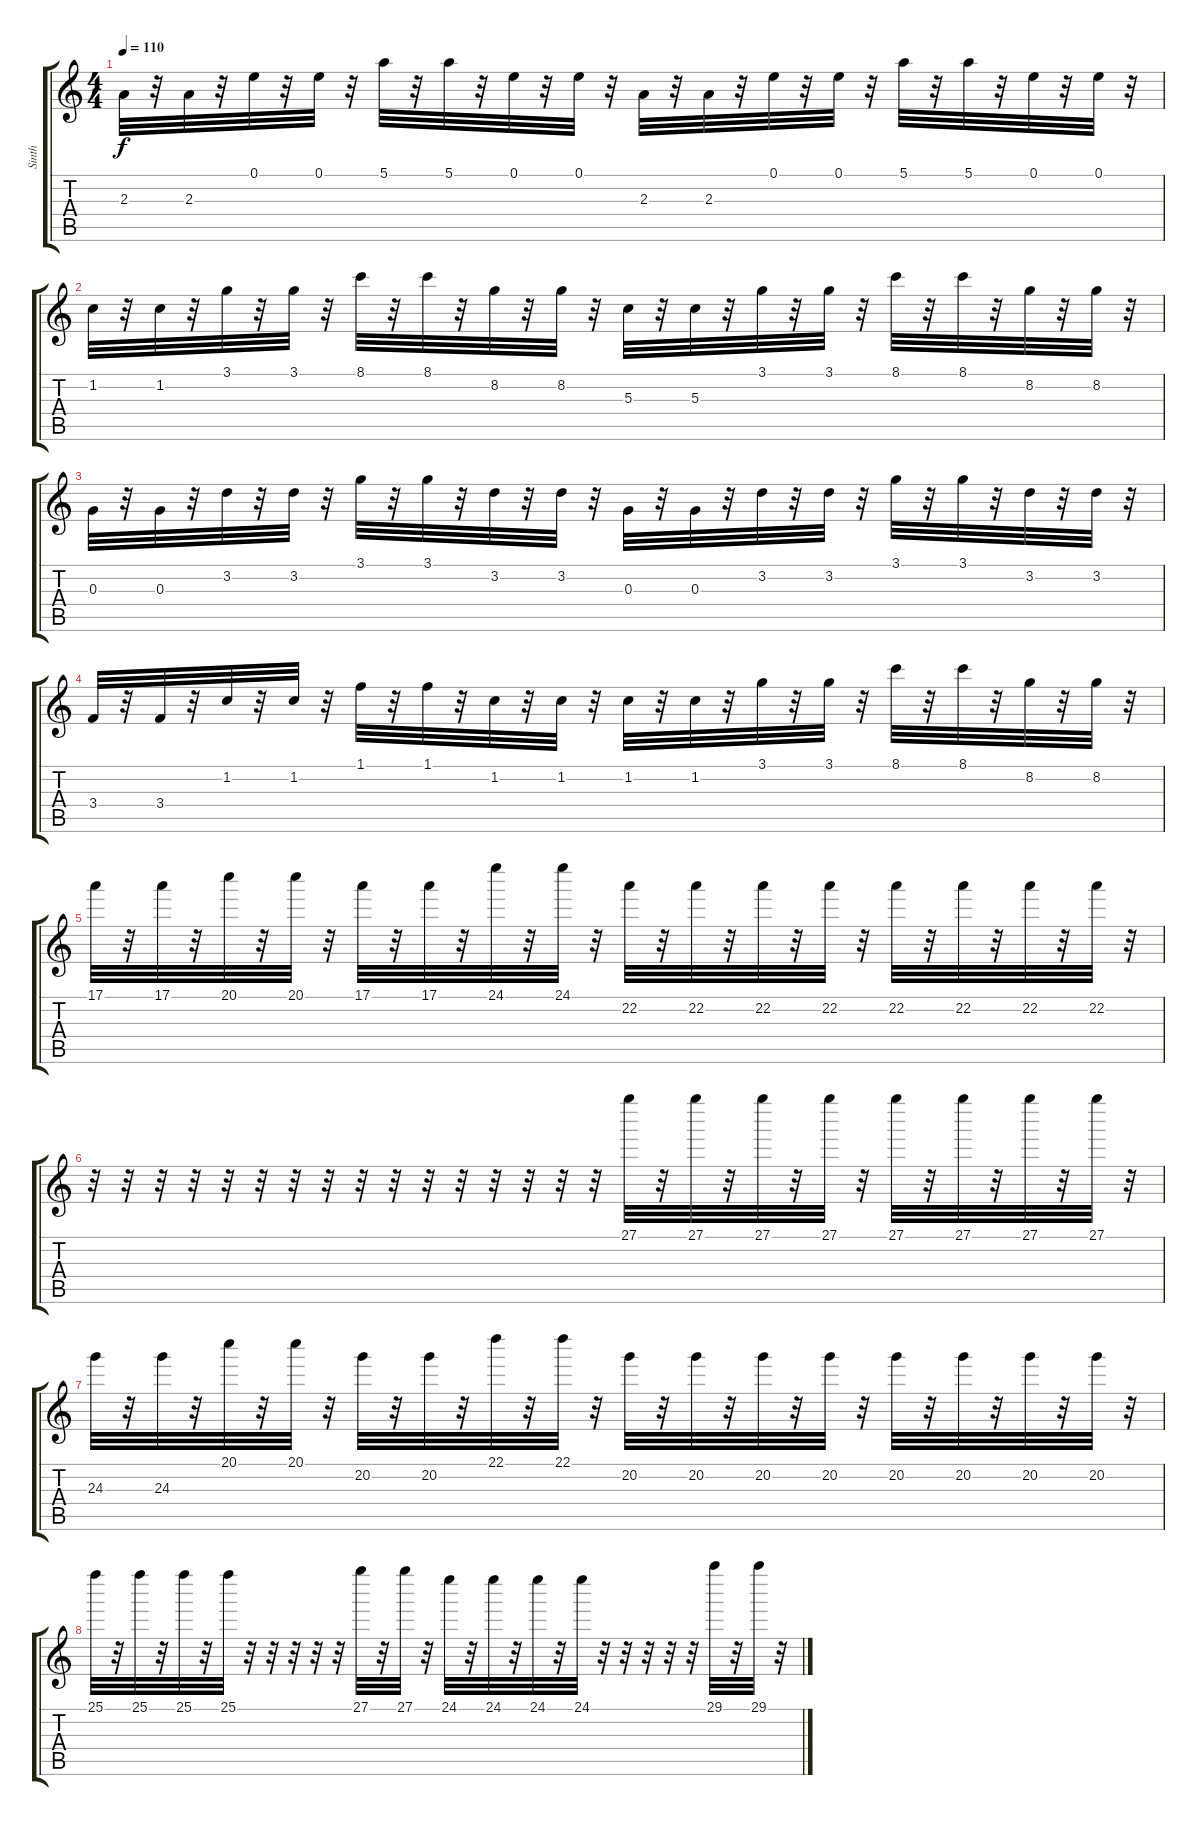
\track ("Sinth" "Sinth") {instrument electricguitarmuted}
\staff {score tabs}
\tuning (E4 B3 G3 D3 A2 E2) {hide}
\ts (4 4)
\tempo 110
\clef g2
\ks c
2.3.32{dy f} r.32 2.3.32 r.32 0.1.32 r.32 0.1.32 r.32 5.1.32 r.32 5.1.32 r.32 0.1.32 r.32 0.1.32 r.32 2.3.32 r.32 2.3.32 r.32 0.1.32 r.32 0.1.32 r.32 5.1.32 r.32 5.1.32 r.32 0.1.32 r.32 0.1.32 r.32 |
1.2.32 r.32 1.2.32 r.32 3.1.32 r.32 3.1.32 r.32 8.1.32 r.32 8.1.32 r.32 8.2.32 r.32 8.2.32 r.32 5.3.32 r.32 5.3.32 r.32 3.1.32 r.32 3.1.32 r.32 8.1.32 r.32 8.1.32 r.32 8.2.32 r.32 8.2.32 r.32 |
0.3.32 r.32 0.3.32 r.32 3.2.32 r.32 3.2.32 r.32 3.1.32 r.32 3.1.32 r.32 3.2.32 r.32 3.2.32 r.32 0.3.32 r.32 0.3.32 r.32 3.2.32 r.32 3.2.32 r.32 3.1.32 r.32 3.1.32 r.32 3.2.32 r.32 3.2.32 r.32 |
3.4.32 r.32 3.4.32 r.32 1.2.32 r.32 1.2.32 r.32 1.1.32 r.32 1.1.32 r.32 1.2.32 r.32 1.2.32 r.32 1.2.32 r.32 1.2.32 r.32 3.1.32 r.32 3.1.32 r.32 8.1.32 r.32 8.1.32 r.32 8.2.32 r.32 8.2.32 r.32 |
17.1.32 r.32 17.1.32 r.32 20.1.32 r.32 20.1.32 r.32 17.1.32 r.32 17.1.32 r.32 24.1.32 r.32 24.1.32 r.32 22.2.32 r.32 22.2.32 r.32 22.2.32 r.32 22.2.32 r.32 22.2.32 r.32 22.2.32 r.32 22.2.32 r.32 22.2.32 r.32 |
r.32 r.32 r.32 r.32 r.32 r.32 r.32 r.32 r.32 r.32 r.32 r.32 r.32 r.32 r.32 r.32 27.1.32 r.32 27.1.32 r.32 27.1.32 r.32 27.1.32 r.32 27.1.32 r.32 27.1.32 r.32 27.1.32 r.32 27.1.32 r.32 |
24.3.32 r.32 24.3.32 r.32 20.1.32 r.32 20.1.32 r.32 20.2.32 r.32 20.2.32 r.32 22.1.32 r.32 22.1.32 r.32 20.2.32 r.32 20.2.32 r.32 20.2.32 r.32 20.2.32 r.32 20.2.32 r.32 20.2.32 r.32 20.2.32 r.32 20.2.32 r.32 |
25.1.32 r.32 25.1.32 r.32 25.1.32 r.32 25.1.32 r.32 r.32 r.32 r.32 r.32 27.1.32 r.32 27.1.32 r.32 24.1.32 r.32 24.1.32 r.32 24.1.32 r.32 24.1.32 r.32 r.32 r.32 r.32 r.32 29.1.32 r.32 29.1.32 r.32
